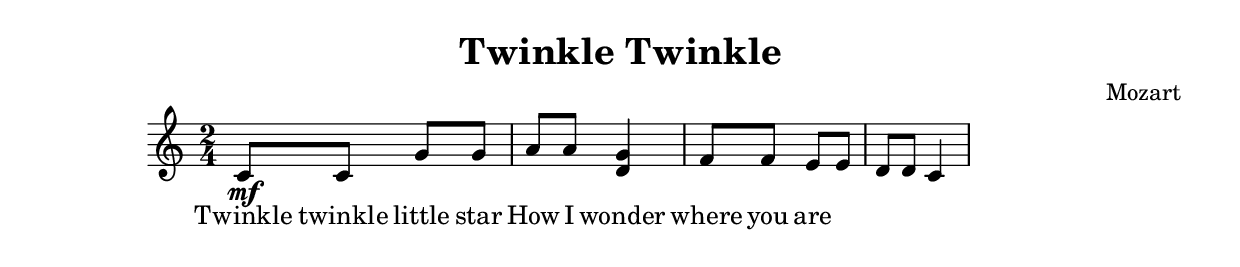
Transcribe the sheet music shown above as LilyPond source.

\header {
  title = "Twinkle Twinkle"
  composer = "Mozart"
}

\relative c' {
\time 2/4
c8\mf c g' g
  a a <g d>4
   f8 f e e
  d d c4
}

\addlyrics {
  Twinkle twinkle little star
  How I wonder where you are
}
